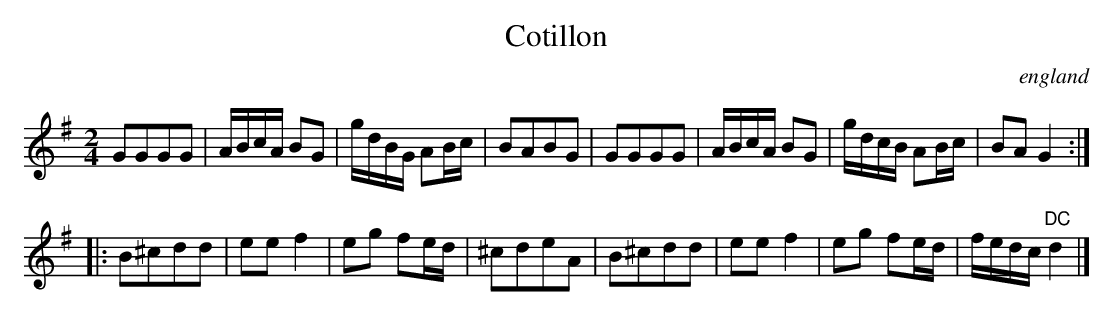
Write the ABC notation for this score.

X:1
T:Cotillon
O:england
M:2/4
K:G
G2G2G2G2| ABcA B2G2| gdBG A2Bc| B2A2B2G2|\
G2G2G2G2| ABcA B2G2| gdcB A2Bc| B2A2 G4::
B2^c2d2d2| e2e2 f4| e2g2 f2ed| ^c2d2e2A2|\
B2^c2d2d2| e2e2 f4| e2g2 f2ed| fedc "DC"d4|]
